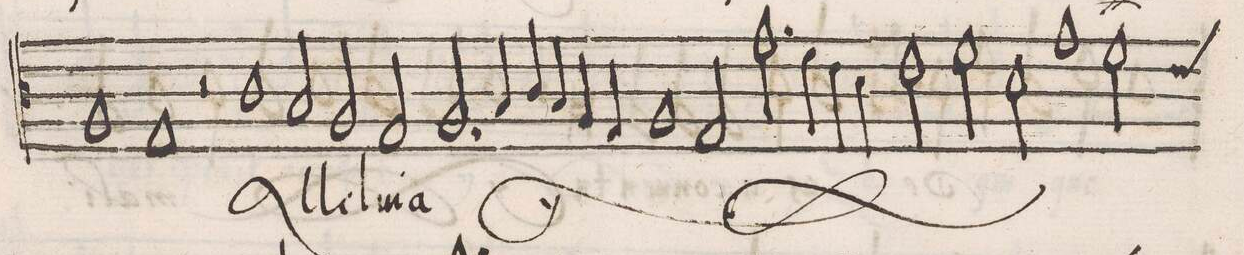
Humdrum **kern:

**kern	**text
*I"ALTVS	*
*clefC3	*
*k[]	*
*met(C|)	*
*M2/1	*
1A	-ta-
1G	-tem
*	*Xij
=36	=36
2r	.
1c	al-
2B/	-le-
=37	=37
2A/	-lu-
2G/	-ia
*	*ij
2.A/	al-
4B/	.
=38	=38
4c/	.
4B/	.
4A/	.
4G/	.
1A	.
=39	=39
2G/	.
2.g\	-le-
4f\	.
4e\	.
4d\	.
=40	=40
2e\	.
2f\	.
2d\	.
1g	-lu-
=41	=41
*custos:e	*
2f#X\	.
*-	*-
